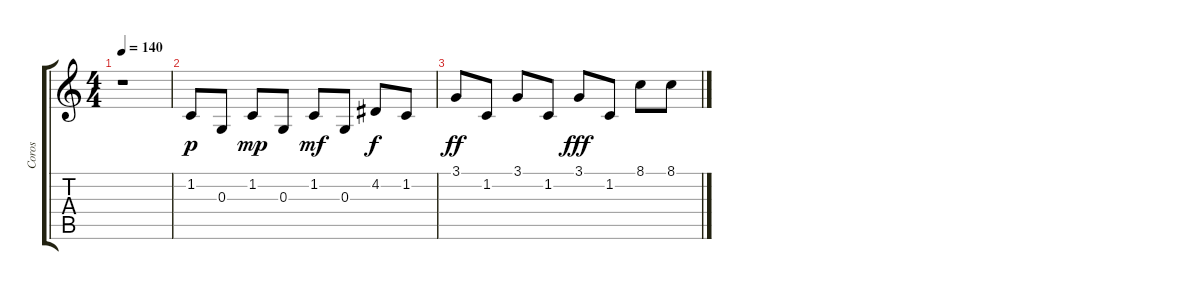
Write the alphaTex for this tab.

\track ("Coros" "Coros") {instrument frenchhorn}
\staff {score tabs}
\tuning (E4 B3 G3 D3 A2 E2) {hide}
\ts (4 4)
\tempo 140
\clef g2
\ks c
r.1{dy f} |
1.2.8{dy p} 0.3.8 1.2.8{dy mp} 0.3.8 1.2.8{dy mf} 0.3.8 4.2.8{dy f} 1.2.8 |
3.1.8{dy ff} 1.2.8 3.1.8 1.2.8 3.1.8{dy fff} 1.2.8 8.1.8 8.1.8
